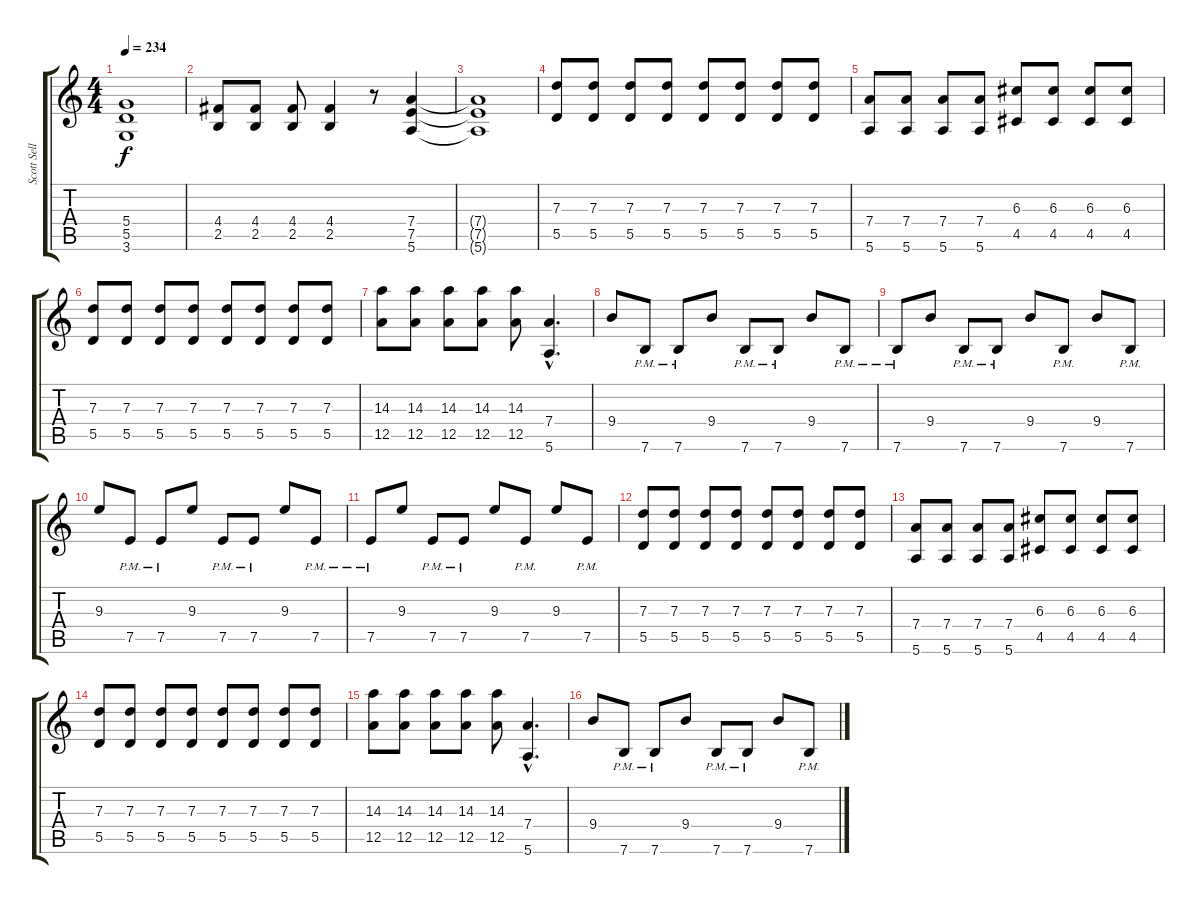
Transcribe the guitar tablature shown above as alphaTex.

\track ("Scott Sellers" "Scott Sell") {instrument distortionguitar}
\staff {score tabs}
\tuning (E4 B3 G3 D3 A2 E2) {hide}
\ts (4 4)
\tempo 234
\clef g2
\ks c
(5.4{t} 5.5{t} 3.6{t}).1{dy f} |
(4.4 2.5).8 (4.4 2.5).8 (4.4 2.5).8 (4.4 2.5).4 r.8 (7.4 7.5 5.6).4 |
(7.4{t} 7.5{t} 5.6{t}).1 |
(7.3 5.5).8 (7.3 5.5).8 (7.3 5.5).8 (7.3 5.5).8 (7.3 5.5).8 (7.3 5.5).8 (7.3 5.5).8 (7.3 5.5).8 |
(7.4 5.6).8 (7.4 5.6).8 (7.4 5.6).8 (7.4 5.6).8 (6.3 4.5).8 (6.3 4.5).8 (6.3 4.5).8 (6.3 4.5).8 |
(7.3 5.5).8 (7.3 5.5).8 (7.3 5.5).8 (7.3 5.5).8 (7.3 5.5).8 (7.3 5.5).8 (7.3 5.5).8 (7.3 5.5).8 |
(14.3 12.5).8 (14.3 12.5).8 (14.3 12.5).8 (14.3 12.5).8 (14.3 12.5).8 (7.4{hac} 5.6{hac}).4{d} |
9.4.8 7.6{pm}.8 7.6{pm}.8 9.4.8 7.6{pm}.8 7.6{pm}.8 9.4.8 7.6{pm}.8 |
7.6{pm}.8 9.4.8 7.6{pm}.8 7.6{pm}.8 9.4.8 7.6{pm}.8 9.4.8 7.6{pm}.8 |
9.3.8 7.5{pm}.8 7.5{pm}.8 9.3.8 7.5{pm}.8 7.5{pm}.8 9.3.8 7.5{pm}.8 |
7.5{pm}.8 9.3.8 7.5{pm}.8 7.5{pm}.8 9.3.8 7.5{pm}.8 9.3.8 7.5{pm}.8 |
(7.3 5.5).8 (7.3 5.5).8 (7.3 5.5).8 (7.3 5.5).8 (7.3 5.5).8 (7.3 5.5).8 (7.3 5.5).8 (7.3 5.5).8 |
(7.4 5.6).8 (7.4 5.6).8 (7.4 5.6).8 (7.4 5.6).8 (6.3 4.5).8 (6.3 4.5).8 (6.3 4.5).8 (6.3 4.5).8 |
(7.3 5.5).8 (7.3 5.5).8 (7.3 5.5).8 (7.3 5.5).8 (7.3 5.5).8 (7.3 5.5).8 (7.3 5.5).8 (7.3 5.5).8 |
(14.3 12.5).8 (14.3 12.5).8 (14.3 12.5).8 (14.3 12.5).8 (14.3 12.5).8 (7.4{hac} 5.6{hac}).4{d} |
9.4.8 7.6{pm}.8 7.6{pm}.8 9.4.8 7.6{pm}.8 7.6{pm}.8 9.4.8 7.6{pm}.8
